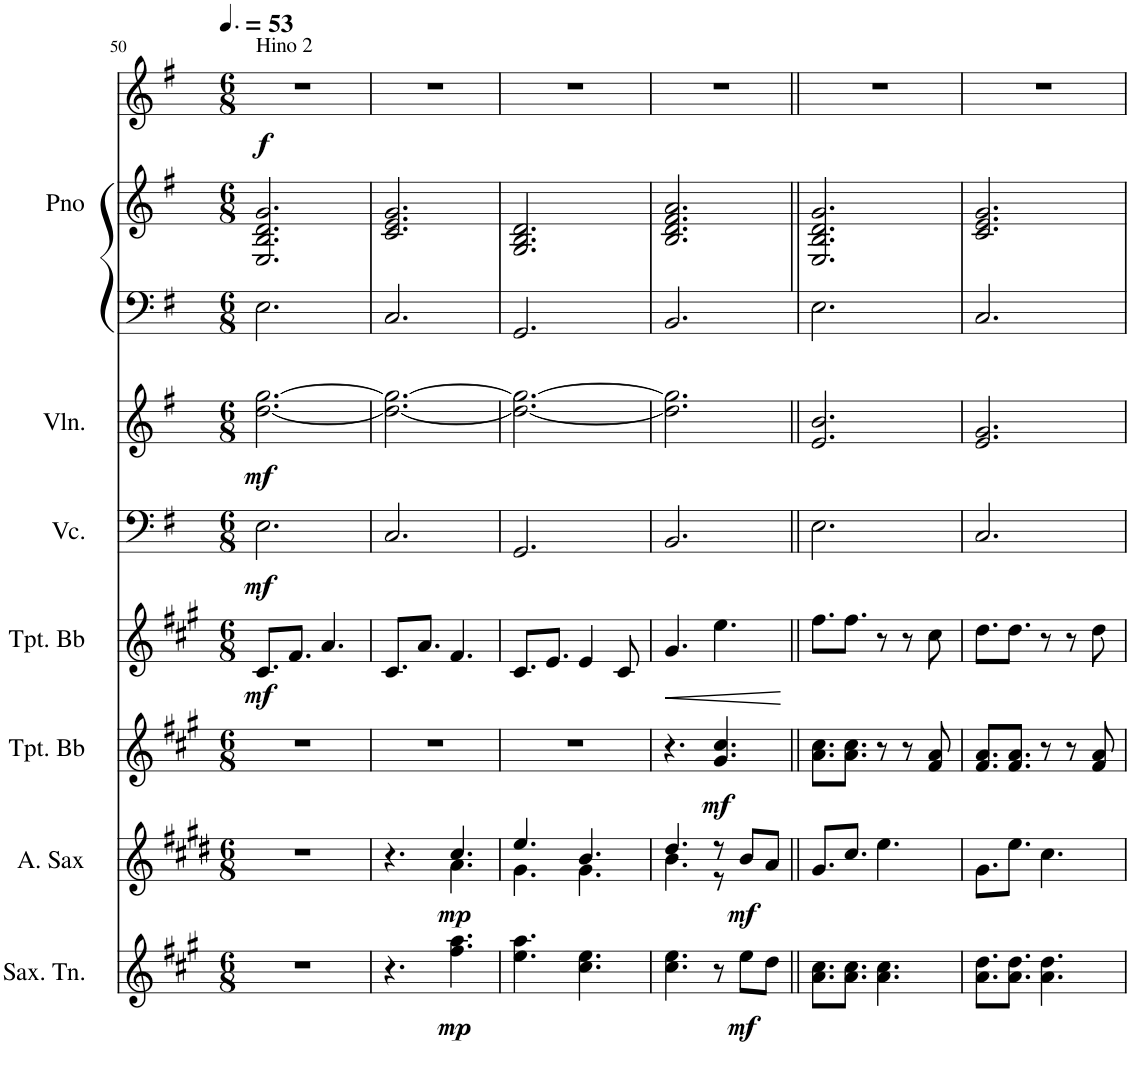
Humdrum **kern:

**kern	**dynam	**kern	**dynam	**kern	**dynam	**kern	**dynam	**kern	**dynam	**kern	**dynam	**kern	**kern	**kern	**dynam
*part7	*part7	*part6	*part6	*part5	*part5	*part4	*part4	*part3	*part3	*part2	*part2	*part1	*part1	*part1	*part1
*staff9	*staff9	*staff8	*staff8	*staff7	*staff7	*staff6	*staff6	*staff5	*staff5	*staff4	*staff4	*staff3	*staff2	*staff1	*staff1/2/3
*I"Saxofone Tenor	*	*I"Saxofone Alto	*	*I"Trompete Bb	*	*I"Trompete Bb	*	*I"Violoncelo	*	*I"Violino	*	*I"Piano	*	*	*
*I'Sax. Tn.	*	*	*	*I'Tpt. Bb	*	*I'Tpt. Bb	*	*I'Vc.	*	*I'Vln.	*	*I'Pno	*	*	*
!!LO:PB:g=z
*clefG2	*	*clefG2	*	*clefG2	*	*clefG2	*	*clefF4	*	*clefG2	*	*clefF4	*clefG2	*clefG2	*
*Trd8c14	*	*Trd5c9	*	*Trd1c2	*	*Trd1c2	*	*	*	*	*	*	*	*	*
*k[f#c#g#]	*	*k[f#c#g#d#]	*	*k[f#c#g#]	*	*k[f#c#g#]	*	*k[f#]	*	*k[f#]	*	*k[f#]	*k[f#]	*k[f#]	*
*M6/8	*	*M6/8	*	*M6/8	*	*M6/8	*	*M6/8	*	*M6/8	*	*M6/8	*M6/8	*M6/8	*
*MM80	*	*MM80	*	*MM80	*	*MM80	*	*MM80	*	*MM80	*	*MM80	*MM80	*MM80	*
=50	=50	=50	=50	=50	=50	=50	=50	=50	=50	=50	=50	=50	=50	=50	=50
!	!	!	!	!	!	!	!	!	!	!	!	!	!	!LO:TX:a:t=Hino 2	!
!	!	!	!	!	!	!	!LO:DY:b	!	!LO:DY:b	!	!LO:DY:b	!	!	!	!LO:DY:b
2.r	.	2.r	.	2.r	.	8.c#/L	mf	2.E\	mf	[2.dd\ [2.gg\	mf	2.E\	2.E/ 2.B/ 2.d/ 2.g/	2.r	f
.	.	.	.	.	.	8.f#/J	.	.	.	.	.	.	.	.	.
.	.	.	.	.	.	4.a/	.	.	.	.	.	.	.	.	.
=51	=51	=51	=51	=51	=51	=51	=51	=51	=51	=51	=51	=51	=51	=51	=51
*	*	*^	*	*	*	*	*	*	*	*	*	*	*	*	*
4.r	.	4.r	4.ryy	.	2.r	.	8.c#/L	.	2.C/	.	2.dd\_ 2.gg\_	.	2.C/	2.c/ 2.e/ 2.g/	2.r	.
.	.	.	.	.	.	.	8.a/J	.	.	.	.	.	.	.	.	.
!	!LO:DY:b	!	!	!LO:DY:b	!	!	!	!	!	!	!	!	!	!	!	!
4.ff#\ 4.aa\	mp	4.cc#/	4.a\	mp	.	.	4.f#/	.	.	.	.	.	.	.	.	.
=52	=52	=52	=52	=52	=52	=52	=52	=52	=52	=52	=52	=52	=52	=52	=52	=52
4.ee\ 4.aa\	.	4.ee/	4.g#\	.	2.r	.	8.c#/L	.	2.GG/	.	2.dd\_ 2.gg\_	.	2.GG/	2.G/ 2.B/ 2.d/	2.r	.
.	.	.	.	.	.	.	8.e/J	.	.	.	.	.	.	.	.	.
4.cc#\ 4.ee\	.	4.b/	4.g#\	.	.	.	4e/	.	.	.	.	.	.	.	.	.
.	.	.	.	.	.	.	8c#/	.	.	.	.	.	.	.	.	.
=53	=53	=53	=53	=53	=53	=53	=53	=53	=53	=53	=53	=53	=53	=53	=53	=53
!	!	!	!	!	!	!	!	!LO:HP:b	!	!	!	!	!	!	!	!
4.cc#\ 4.ee\	.	4.dd#/	4.b\	.	4.r	.	4.g#/	<	2.BB/	.	2.dd\] 2.gg\]	.	2.BB/	2.B/ 2.d/ 2.f#/ 2.a/	2.r	.
!	!	!	!	!	!	!LO:DY:b	!	!	!	!	!	!	!	!	!	!
8r	.	8r	8r	.	4.g#/ 4.cc#/	mf	4.ee\	.	.	.	.	.	.	.	.	.
!	!LO:DY:b	!	!	!LO:DY:b	!	!	!	!	!	!	!	!	!	!	!	!
8ee\L	mf	8b/L	4ryy	mf	.	.	.	.	.	.	.	.	.	.	.	.
8dd\J	.	8a/J	.	.	.	.	.	.	.	.	.	.	.	.	.	.
*	*	*v	*v	*	*	*	*	*	*	*	*	*	*	*	*	*
.	.	.	.	.	.	.	[	.	.	.	.	.	.	.	.
=54||	=54||	=54||	=54||	=54||	=54||	=54||	=54||	=54||	=54||	=54||	=54||	=54||	=54||	=54||	=54||
8.a\ 8.cc#\L	.	8.g#/L	.	8.a\ 8.cc#\L	.	8.ff#\L	.	2.E\	.	2.e/ 2.b/	.	2.E\	2.E/ 2.B/ 2.d/ 2.g/	2.r	.
8.a\ 8.cc#\J	.	8.cc#/J	.	8.a\ 8.cc#\J	.	8.ff#\J	.	.	.	.	.	.	.	.	.
4.a\ 4.cc#\	.	4.ee\	.	8r	.	8r	.	.	.	.	.	.	.	.	.
.	.	.	.	8r	.	8r	.	.	.	.	.	.	.	.	.
.	.	.	.	8f#/ 8a/	.	8cc#\	.	.	.	.	.	.	.	.	.
=55	=55	=55	=55	=55	=55	=55	=55	=55	=55	=55	=55	=55	=55	=55	=55
8.a\ 8.dd\L	.	8.g#\L	.	8.f#/ 8.a/L	.	8.dd\L	.	2.C/	.	2.e/ 2.g/	.	2.C/	2.c/ 2.e/ 2.g/	2.r	.
8.a\ 8.dd\J	.	8.ee\J	.	8.f#/ 8.a/J	.	8.dd\J	.	.	.	.	.	.	.	.	.
4.a\ 4.dd\	.	4.cc#\	.	8r	.	8r	.	.	.	.	.	.	.	.	.
.	.	.	.	8r	.	8r	.	.	.	.	.	.	.	.	.
.	.	.	.	8f#/ 8a/	.	8dd\	.	.	.	.	.	.	.	.	.
=	=	=	=	=	=	=	=	=	=	=	=	=	=	=	=
*-	*-	*-	*-	*-	*-	*-	*-	*-	*-	*-	*-	*-	*-	*-	*-
